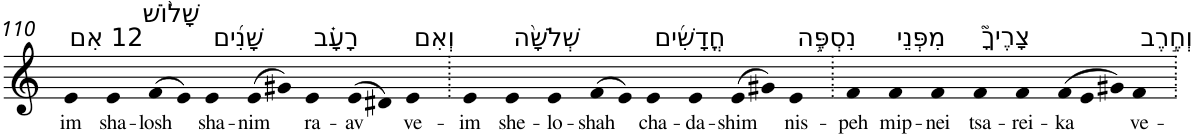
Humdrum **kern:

**kern	**text
*part1	*part1
*staff1	*staff1
*I"Piano	*
*I'Pno	*
!!LO:PB:g=z
*clefG2	*
*k[]	*
=110	=110
!LO:TX:a:t=12 אִם	!
!	!LO:LY:b
4e	im
!LO:TX:a:t=שָׁל֨וֹשׁ	!
!	!LO:LY:b
4e	sha-
!	!LO:LY:b
(>8f	-losh
8e)	.
!LO:TX:a:t=שָׁנִ֜ים	!
!	!LO:LY:b
4e	sha-
!	!LO:LY:b
(>8e	-nim
8g#X)	.
!LO:TX:a:t=רָעָ֗ב	!
!	!LO:LY:b
4e	ra-
!	!LO:LY:b
(>8e	-av
8d#X)	.
!LO:TX:a:t=וְאִם	!
!	!LO:LY:b
4e	ve-
=111.	=111.
!	!LO:LY:b
4e	-im
!LO:TX:a:t=שְׁלֹשָׁ֨ה	!
!	!LO:LY:b
4e	she-
!	!LO:LY:b
4e	-lo-
!	!LO:LY:b
(>8f	-shah
8e)	.
!LO:TX:a:t=חֳדָשִׁ֜ים	!
!	!LO:LY:b
4e	cha-
!	!LO:LY:b
4e	-da-
!	!LO:LY:b
(>8e	-shim
8g#X)	.
!LO:TX:a:t=נִסְפֶּ֥ה	!
!	!LO:LY:b
4e	nis-
=112.	=112.
!	!LO:LY:b
4f	-peh
!LO:TX:a:t=מִפְּנֵי	!
!	!LO:LY:b
4f	mip-
!	!LO:LY:b
4f	-nei
!LO:TX:a:t=צָרֶיךָ֮	!
!	!LO:LY:b
4f	tsa-
!	!LO:LY:b
4f	-rei-
*Xtuplet	*
!	!LO:LY:b
(>12f	-ka
12e	.
12g#X)	.
!LO:TX:a:t=וְחֶ֣רֶב	!
!	!LO:LY:b
4f	ve-
=.	=.
*-	*-
